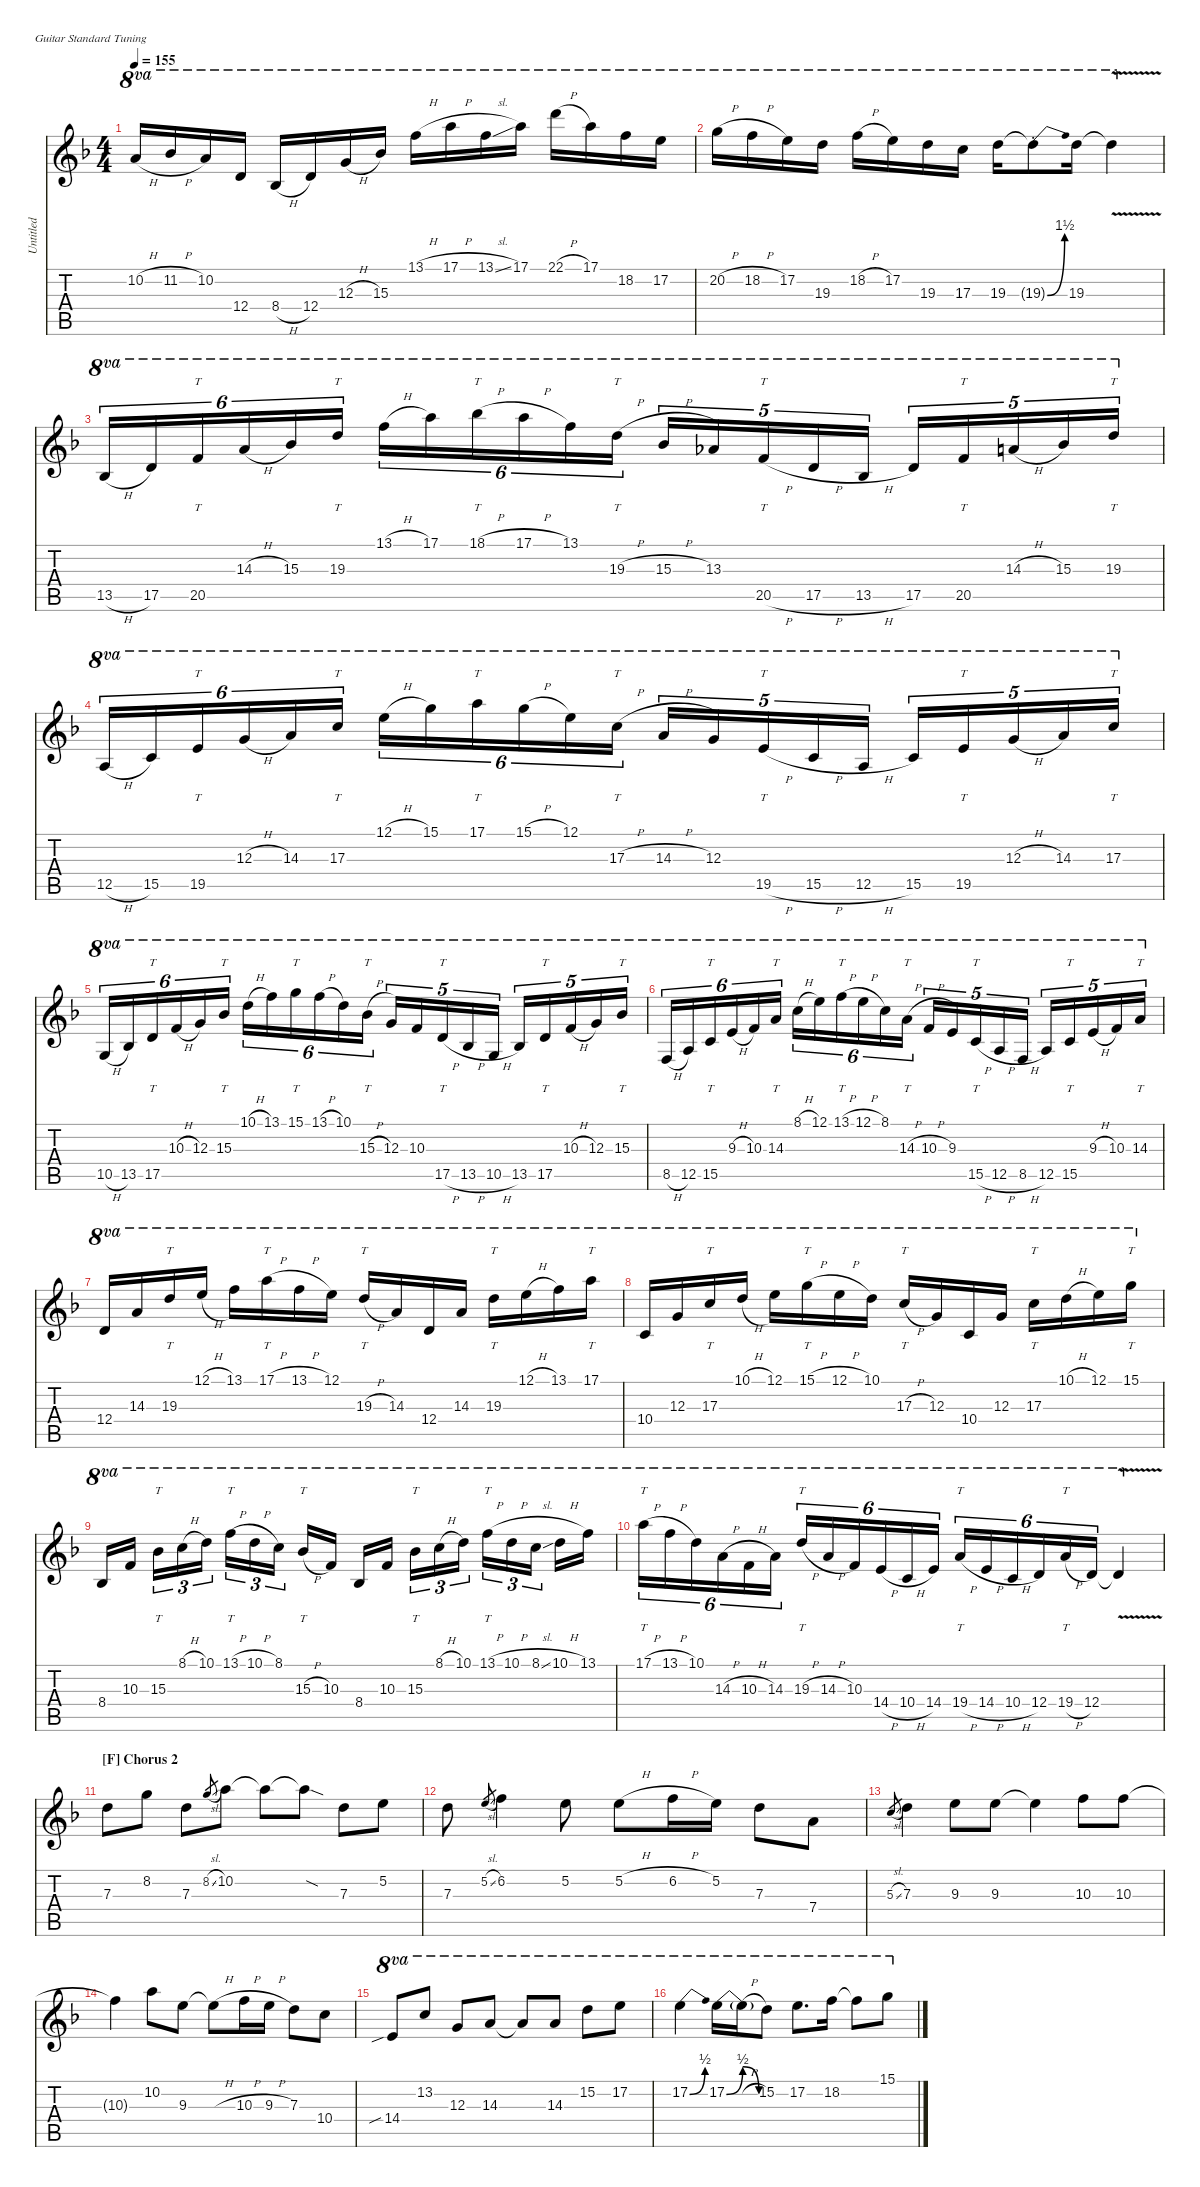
\defaultSystemsLayout 4
\hideDynamics
\bracketExtendMode nobrackets
\otherSystemsTrackNameOrientation horizontal
\track ("Untitled" "Untitled") {instrument overdrivenguitar}
\staff {score tabs}
\tuning (E4 B3 G3 D3 A2 E2)
\ts (4 4)
\tempo 155
\clef g2
\ks f
10.2{h acc forcenatural}.16{ot 8va dy mf beam Up} 11.2{h acc b}.16{ot 8va beam Up} 10.2{acc forcenatural}.16{ot 8va beam Up} 12.4{acc forcenatural}.16{ot 8va beam Up} 8.4{h acc b}.16{ot 8va beam Up} 12.4{acc forcenatural}.16{ot 8va beam Up} 12.3{h acc forcenatural}.16{ot 8va beam Up} 15.3{acc b}.16{ot 8va beam Up} 13.1{h acc forcenatural}.16{ot 8va beam Down} 17.1{h acc forcenatural}.16{ot 8va beam Down} 13.1{sl acc forcenatural}.16{ot 8va beam Down} 17.1{acc forcenatural}.16{ot 8va beam Down} 22.1{h acc forcenatural}.16{ot 8va beam Down} 17.1{acc forcenatural}.16{ot 8va beam Down} 18.2{acc forcenatural}.16{ot 8va beam Down} 17.2{acc forcenatural}.16{ot 8va beam Down} |
20.2{h acc forcenatural}.16{ot 8va beam Down} 18.2{h acc forcenatural}.16{ot 8va beam Down} 17.2{acc forcenatural}.16{ot 8va beam Down} 19.3{acc forcenatural}.16{ot 8va beam Down} 18.2{h acc forcenatural}.16{ot 8va beam Down} 17.2{acc forcenatural}.16{ot 8va beam Down} 19.3{acc forcenatural}.16{ot 8va beam Down} 17.3{acc forcenatural}.16{ot 8va beam Down} 19.3{acc forcenatural}.16{ot 8va beam Down} 19.3{be (bend 0 0 60 6) st t acc forcenatural}.8{ot 8va beam Down} 19.3{acc forcenatural}.16{ot 8va beam Down} 19.3{v t acc forcenatural}.4{ot 8va beam Down} |
13.5{h acc b}.16{tu (6 4) ot 8va beam Up} 17.5{acc forcenatural}.16{tu (6 4) ot 8va beam Up} 20.5{acc forcenatural}.16{tt tu (6 4) ot 8va beam Up} 14.3{h acc forcenatural}.16{tu (6 4) ot 8va beam Up} 15.3{acc b}.16{tu (6 4) ot 8va beam Up} 19.3{acc forcenatural}.16{tt tu (6 4) ot 8va beam Up} 13.1{h acc forcenatural}.16{tu (6 4) ot 8va beam Down} 17.1{acc forcenatural}.16{tu (6 4) ot 8va beam Down} 18.1{h acc b}.16{tt tu (6 4) ot 8va beam Down} 17.1{h acc forcenatural}.16{tu (6 4) ot 8va beam Down} 13.1{acc forcenatural}.16{tu (6 4) ot 8va beam Down} 19.3{h acc forcenatural}.16{tt tu (6 4) ot 8va beam Down} 15.3{h acc b}.16{tu (5 4) ot 8va beam Up} 13.3{acc b}.16{tu (5 4) ot 8va beam Up} 20.5{h acc forcenatural}.16{tt tu (5 4) ot 8va beam Up} 17.5{h acc forcenatural}.16{tu (5 4) ot 8va beam Up} 13.5{h acc b}.16{tu (5 4) ot 8va beam Up} 17.5{acc forcenatural}.16{tu (5 4) ot 8va beam Up} 20.5{acc forcenatural}.16{tt tu (5 4) ot 8va beam Up} 14.3{h acc forcenatural}.16{tu (5 4) ot 8va beam Up} 15.3{acc b}.16{tu (5 4) ot 8va beam Up} 19.3{acc forcenatural}.16{tt tu (5 4) ot 8va beam Up} |
12.5{h acc forcenatural}.16{tu (6 4) ot 8va beam Up} 15.5{acc forcenatural}.16{tu (6 4) ot 8va beam Up} 19.5{acc forcenatural}.16{tt tu (6 4) ot 8va beam Up} 12.3{h acc forcenatural}.16{tu (6 4) ot 8va beam Up} 14.3{acc forcenatural}.16{tu (6 4) ot 8va beam Up} 17.3{acc forcenatural}.16{tt tu (6 4) ot 8va beam Up} 12.1{h acc forcenatural}.16{tu (6 4) ot 8va beam Down} 15.1{acc forcenatural}.16{tu (6 4) ot 8va beam Down} 17.1{acc forcenatural}.16{tt tu (6 4) ot 8va beam Down} 15.1{h acc forcenatural}.16{tu (6 4) ot 8va beam Down} 12.1{acc forcenatural}.16{tu (6 4) ot 8va beam Down} 17.3{h acc forcenatural}.16{tt tu (6 4) ot 8va beam Down} 14.3{h acc forcenatural}.16{tu (5 4) ot 8va beam Up} 12.3{acc forcenatural}.16{tu (5 4) ot 8va beam Up} 19.5{h acc forcenatural}.16{tt tu (5 4) ot 8va beam Up} 15.5{h acc forcenatural}.16{tu (5 4) ot 8va beam Up} 12.5{h acc forcenatural}.16{tu (5 4) ot 8va beam Up} 15.5{acc forcenatural}.16{tu (5 4) ot 8va beam Up} 19.5{acc forcenatural}.16{tt tu (5 4) ot 8va beam Up} 12.3{h acc forcenatural}.16{tu (5 4) ot 8va beam Up} 14.3{acc forcenatural}.16{tu (5 4) ot 8va beam Up} 17.3{acc forcenatural}.16{tt tu (5 4) ot 8va beam Up} |
10.5{h acc forcenatural}.16{tu (6 4) ot 8va beam Up} 13.5{acc b}.16{tu (6 4) ot 8va beam Up} 17.5{acc forcenatural}.16{tt tu (6 4) ot 8va beam Up} 10.3{h acc forcenatural}.16{tu (6 4) ot 8va beam Up} 12.3{acc forcenatural}.16{tu (6 4) ot 8va beam Up} 15.3{acc b}.16{tt tu (6 4) ot 8va beam Up} 10.1{h acc forcenatural}.16{tu (6 4) ot 8va beam Down} 13.1{acc forcenatural}.16{tu (6 4) ot 8va beam Down} 15.1{acc forcenatural}.16{tt tu (6 4) ot 8va beam Down} 13.1{h acc forcenatural}.16{tu (6 4) ot 8va beam Down} 10.1{acc forcenatural}.16{tu (6 4) ot 8va beam Down} 15.3{h acc b}.16{tt tu (6 4) ot 8va beam Down} 12.3{acc forcenatural}.16{tu (5 4) ot 8va beam Up} 10.3{acc forcenatural}.16{tu (5 4) ot 8va beam Up} 17.5{h acc forcenatural}.16{tt tu (5 4) ot 8va beam Up} 13.5{h acc b}.16{tu (5 4) ot 8va beam Up} 10.5{h acc forcenatural}.16{tu (5 4) ot 8va beam Up} 13.5{acc b}.16{tu (5 4) ot 8va beam Up} 17.5{acc forcenatural}.16{tt tu (5 4) ot 8va beam Up} 10.3{h acc forcenatural}.16{tu (5 4) ot 8va beam Up} 12.3{acc forcenatural}.16{tu (5 4) ot 8va beam Up} 15.3{acc b}.16{tt tu (5 4) ot 8va beam Up} |
8.5{h acc forcenatural}.16{tu (6 4) ot 8va beam Up} 12.5{acc forcenatural}.16{tu (6 4) ot 8va beam Up} 15.5{acc forcenatural}.16{tt tu (6 4) ot 8va beam Up} 9.3{h acc forcenatural}.16{tu (6 4) ot 8va beam Up} 10.3{acc forcenatural}.16{tu (6 4) ot 8va beam Up} 14.3{acc forcenatural}.16{tt tu (6 4) ot 8va beam Up} 8.1{h acc forcenatural}.16{tu (6 4) ot 8va beam Down} 12.1{acc forcenatural}.16{tu (6 4) ot 8va beam Down} 13.1{h acc forcenatural}.16{tt tu (6 4) ot 8va beam Down} 12.1{h acc forcenatural}.16{tu (6 4) ot 8va beam Down} 8.1{acc forcenatural}.16{tu (6 4) ot 8va beam Down} 14.3{h acc forcenatural}.16{tt tu (6 4) ot 8va beam Down} 10.3{h acc forcenatural}.16{tu (5 4) ot 8va beam Up} 9.3{acc forcenatural}.16{tu (5 4) ot 8va beam Up} 15.5{h acc forcenatural}.16{tt tu (5 4) ot 8va beam Up} 12.5{h acc forcenatural}.16{tu (5 4) ot 8va beam Up} 8.5{h acc forcenatural}.16{tu (5 4) ot 8va beam Up} 12.5{acc forcenatural}.16{tu (5 4) ot 8va beam Up} 15.5{acc forcenatural}.16{tt tu (5 4) ot 8va beam Up} 9.3{h acc forcenatural}.16{tu (5 4) ot 8va beam Up} 10.3{acc forcenatural}.16{tu (5 4) ot 8va beam Up} 14.3{acc forcenatural}.16{tt tu (5 4) ot 8va beam Up} |
12.4{acc forcenatural}.16{ot 8va beam Up} 14.3{acc forcenatural}.16{ot 8va beam Up} 19.3{acc forcenatural}.16{tt ot 8va beam Up} 12.1{h acc forcenatural}.16{ot 8va beam Up} 13.1{acc forcenatural}.16{ot 8va beam Down} 17.1{h acc forcenatural}.16{tt ot 8va beam Down} 13.1{h acc forcenatural}.16{ot 8va beam Down} 12.1{acc forcenatural}.16{ot 8va beam Down} 19.3{h acc forcenatural}.16{tt ot 8va beam Up} 14.3{acc forcenatural}.16{ot 8va beam Up} 12.4{acc forcenatural}.16{ot 8va beam Up} 14.3{acc forcenatural}.16{ot 8va beam Up} 19.3{acc forcenatural}.16{tt ot 8va beam Down} 12.1{h acc forcenatural}.16{ot 8va beam Down} 13.1{acc forcenatural}.16{ot 8va beam Down} 17.1{acc forcenatural}.16{tt ot 8va beam Down} |
10.4{acc forcenatural}.16{ot 8va beam Up} 12.3{acc forcenatural}.16{ot 8va beam Up} 17.3{acc forcenatural}.16{tt ot 8va beam Up} 10.1{h acc forcenatural}.16{ot 8va beam Up} 12.1{acc forcenatural}.16{ot 8va beam Down} 15.1{h acc forcenatural}.16{tt ot 8va beam Down} 12.1{h acc forcenatural}.16{ot 8va beam Down} 10.1{acc forcenatural}.16{ot 8va beam Down} 17.3{h acc forcenatural}.16{tt ot 8va beam Up} 12.3{acc forcenatural}.16{ot 8va beam Up} 10.4{acc forcenatural}.16{ot 8va beam Up} 12.3{acc forcenatural}.16{ot 8va beam Up} 17.3{acc forcenatural}.16{tt ot 8va beam Down} 10.1{h acc forcenatural}.16{ot 8va beam Down} 12.1{acc forcenatural}.16{ot 8va beam Down} 15.1{acc forcenatural}.16{tt ot 8va beam Down} |
8.4{acc b}.16{ot 8va beam Up} 10.3{acc forcenatural}.16{ot 8va beam Up} 15.3{acc b}.16{tt tu (3 2) ot 8va beam Down} 8.1{h acc forcenatural}.16{tu (3 2) ot 8va beam Down} 10.1{acc forcenatural}.16{tu (3 2) ot 8va beam Down} 13.1{h acc forcenatural}.16{tt tu (3 2) ot 8va beam Down} 10.1{h acc forcenatural}.16{tu (3 2) ot 8va beam Down} 8.1{acc forcenatural}.16{tu (3 2) ot 8va beam Down} 15.3{h acc b}.16{tt ot 8va beam Up} 10.3{acc forcenatural}.16{ot 8va beam Up} 8.4{acc b}.16{ot 8va beam Up} 10.3{acc forcenatural}.16{ot 8va beam Up} 15.3{acc b}.16{tt tu (3 2) ot 8va beam Down} 8.1{h acc forcenatural}.16{tu (3 2) ot 8va beam Down} 10.1{acc forcenatural}.16{tu (3 2) ot 8va beam Down} 13.1{h acc forcenatural}.16{tt tu (3 2) ot 8va beam Down} 10.1{h acc forcenatural}.16{tu (3 2) ot 8va beam Down} 8.1{sl acc forcenatural}.16{tu (3 2) ot 8va beam Down} 10.1{h acc forcenatural}.16{ot 8va beam Down} 13.1{acc forcenatural}.16{ot 8va beam Down} |
17.1{h acc forcenatural}.16{tt tu (6 4) ot 8va beam Down} 13.1{h acc forcenatural}.16{tu (6 4) ot 8va beam Down} 10.1{acc forcenatural}.16{tu (6 4) ot 8va beam Down} 14.3{h acc forcenatural}.16{tu (6 4) ot 8va beam Down} 10.3{h acc forcenatural}.16{tu (6 4) ot 8va beam Down} 14.3{acc forcenatural}.16{tu (6 4) ot 8va beam Down} 19.3{h acc forcenatural}.16{tt tu (6 4) ot 8va beam Up} 14.3{h acc forcenatural}.16{tu (6 4) ot 8va beam Up} 10.3{acc forcenatural}.16{tu (6 4) ot 8va beam Up} 14.4{h acc forcenatural}.16{tu (6 4) ot 8va beam Up} 10.4{h acc forcenatural}.16{tu (6 4) ot 8va beam Up} 14.4{acc forcenatural}.16{tu (6 4) ot 8va beam Up} 19.4{h acc forcenatural}.16{tt tu (6 4) ot 8va beam Up} 14.4{h acc forcenatural}.16{tu (6 4) ot 8va beam Up} 10.4{h acc forcenatural}.16{tu (6 4) ot 8va beam Up} 12.4{acc forcenatural}.16{tu (6 4) ot 8va beam Up} 19.4{h acc forcenatural}.16{tt tu (6 4) ot 8va beam Up} 12.4{acc forcenatural}.16{tu (6 4) ot 8va beam Up} 12.4{v t acc forcenatural}.4{ot 8va beam Up} |
\section ("F" "Chorus 2")
7.3{acc forcenatural}.8{beam Down} 8.2{acc forcenatural}.8{beam Down} 7.3{acc forcenatural}.8{beam Down} 8.2{sl acc forcenatural}.8{gr beam Up} 10.2{acc forcenatural}.8{beam Down} 10.2{t acc forcenatural}.8{beam Down} 10.2{sod t acc forcenatural}.8{beam Down} 7.3{acc forcenatural}.8{beam Down} 5.2{acc forcenatural}.8{beam Down} |
7.3{acc forcenatural}.8{beam Down} 5.2{sl acc forcenatural}.8{gr beam Up} 6.2{acc forcenatural}.4{beam Down} 5.2{acc forcenatural}.8{beam Down} 5.2{h acc forcenatural}.8{beam Down} 6.2{h acc forcenatural}.16{beam Down} 5.2{acc forcenatural}.16{beam Down} 7.3{acc forcenatural}.8{beam Down} 7.4{acc forcenatural}.8{beam Down} |
5.3{sl acc forcenatural}.8{gr beam Up} 7.3{acc forcenatural}.4{beam Down} 9.3{acc forcenatural}.8{beam Down} 9.3{acc forcenatural}.8{beam Down} 9.3{t acc forcenatural}.4{beam Down} 10.3{acc forcenatural}.8{beam Down} 10.3{acc forcenatural}.8{beam Down} |
10.3{t acc forcenatural}.4{beam Down} 10.2{acc forcenatural}.8{beam Down} 9.3{acc forcenatural}.8{beam Down} 9.3{h t acc forcenatural}.8{beam Down} 10.3{h acc forcenatural}.16{beam Down} 9.3{h acc forcenatural}.16{beam Down} 7.3{acc forcenatural}.8{beam Down} 10.4{acc forcenatural}.8{beam Down} |
14.4{sib acc forcenatural}.8{ot 8va beam Up} 13.2{acc forcenatural}.8{ot 8va beam Up} 12.3{acc forcenatural}.8{ot 8va beam Up} 14.3{acc forcenatural}.8{ot 8va beam Up} 14.3{t acc forcenatural}.8{ot 8va beam Up} 14.3{acc forcenatural}.8{ot 8va beam Up} 15.2{acc forcenatural}.8{ot 8va beam Down} 17.2{acc forcenatural}.8{ot 8va beam Down} |
17.2{be (bend 0 0 60 2) acc forcenatural}.4{ot 8va beam Down} 17.2{be (bendrelease 0 0 30 2 30 2 60 0) acc forcenatural}.16{ot 8va beam Down} 17.2{h t acc forcenatural}.16{ot 8va beam Down} 15.2{acc forcenatural}.8{ot 8va beam Down} 17.2{acc forcenatural}.8{d ot 8va beam Down} 18.2{acc forcenatural}.16{ot 8va beam Down} 18.2{t acc forcenatural}.8{ot 8va beam Down} 15.1{acc forcenatural}.8{ot 8va beam Down}
